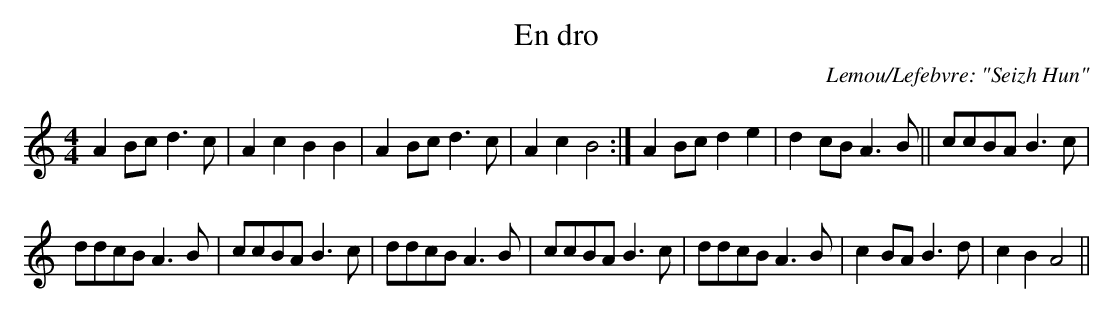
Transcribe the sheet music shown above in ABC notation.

X:1
T:En dro
C:Lemou/Lefebvre: "Seizh Hun"
M:4/4
L:1/4
K:C
AB/c/d>c|AcBB|A B/c/d>c|\
AcB2:|AB/c/de|dc/B/ A>B||\
L:1/8
ccBA B3c|
ddcB A3B|ccBA B3c|\
ddcB A3 B|\
ccBA B3c|ddcB A3B|\
c2 BA B3d|c2B2A4||
